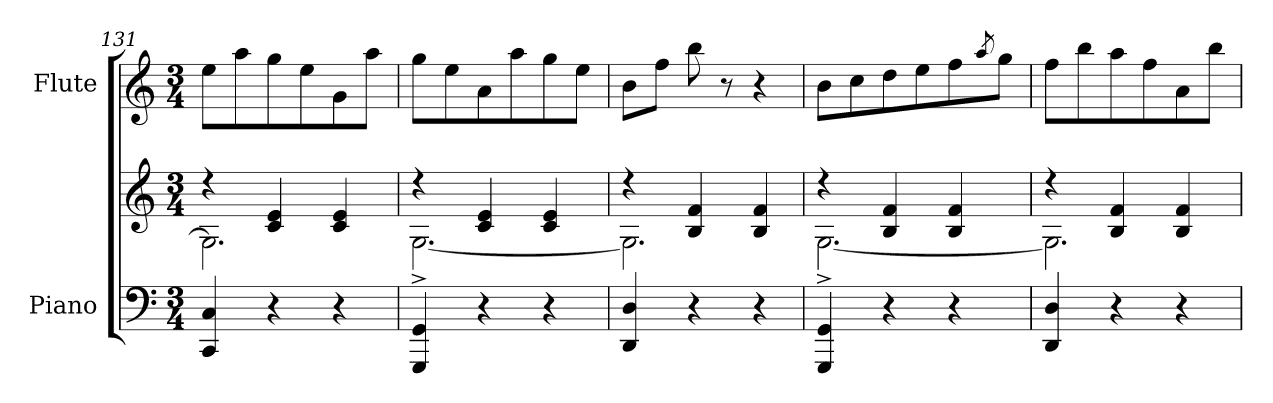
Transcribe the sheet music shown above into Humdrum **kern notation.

**kern	**kern	**kern
*part2	*part2	*part1
*staff3	*staff2	*staff1
*I"Piano	*	*I"Flute
*I'Pno	*	*
*clefF4	*clefG2	*clefG2
*k[]	*k[]	*k[]
*C:	*C:	*C:
*M3/4	*M3/4	*M3/4
=131	=131	=131
*	*^	*
4CC/ 4C/	4r	2.G\]	8ee\L
.	.	.	8aa\
4r	4c/ 4e/	.	8gg\
.	.	.	8ee\
4r	4c/ 4e/	.	8g\
.	.	.	8aa\J
!!LO:LB:g=z
=132	=132	=132	=132
4GGG/ 4GG/	4r	[2.G^\	8gg\L
.	.	.	8ee\
4r	4c/ 4e/	.	8a\
.	.	.	8aa\
4r	4c/ 4e/	.	8gg\
.	.	.	8ee\J
=133	=133	=133	=133
4DD/ 4D/	4r	2.G\]	8b\L
.	.	.	8ff\J
4r	4B/ 4f/	.	8bb\
.	.	.	8r
4r	4B/ 4f/	.	4r
=134	=134	=134	=134
4GGG/ 4GG/	4r	[2.G^\	8b\L
.	.	.	8cc\
4r	4B/ 4f/	.	8dd\
.	.	.	8ee\
4r	4B/ 4f/	.	8ff\
.	.	.	8qaa/
.	.	.	8gg\J
=135	=135	=135	=135
4DD/ 4D/	4r	2.G\]	8ff\L
.	.	.	8bb\
4r	4B/ 4f/	.	8aa\
.	.	.	8ff\
4r	4B/ 4f/	.	8a\
.	.	.	8bb\J
*	*v	*v	*
=	=	=
*-	*-	*-
